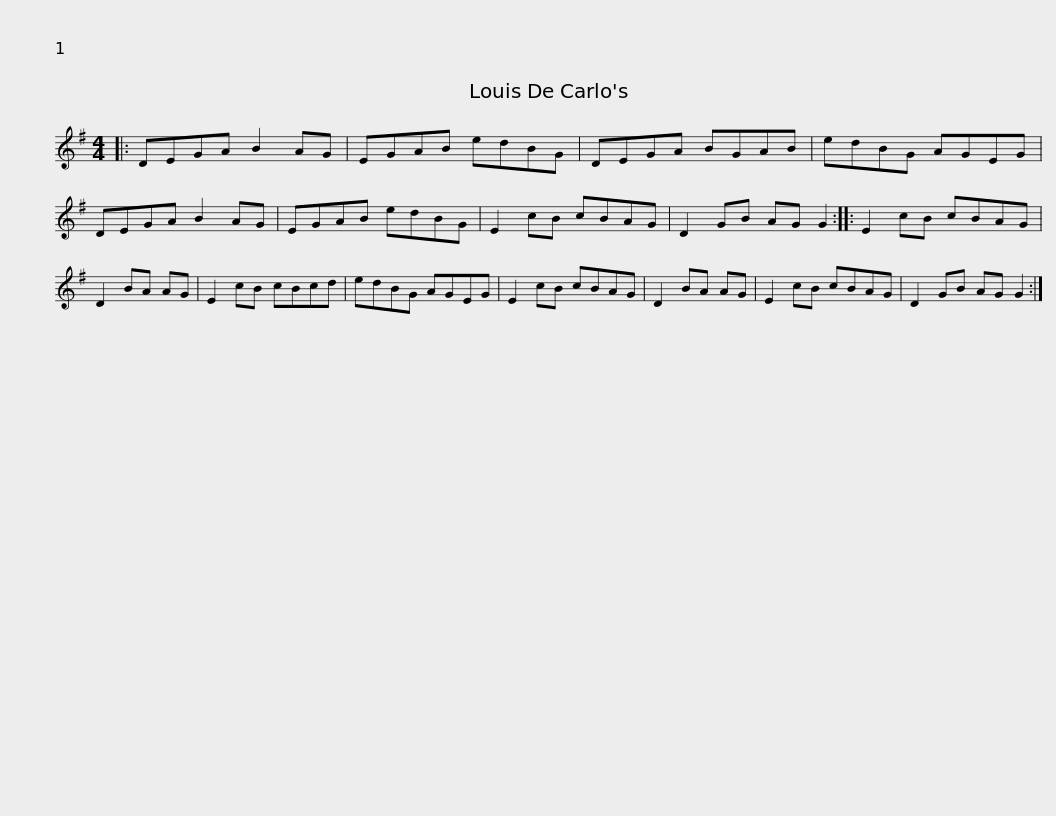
X:1
L:1/8
M:4/4
I:linebreak $
K:G
V:1 treble
V:1
|: DEGA B2 AG | EGAB edBG | DEGA BGAB | edBG AGEG | DEGA B2 AG |$ %5
 EGAB edBG | E2 cB cBAG | D2 GB AG G2 :: E2 cB cBAG | D2 BA AG | %10
 E2 cB cBcd |$ edBG AGEG | E2 cB cBAG | D2 BA AG | E2 cB cBAG | %15
 D2 GB AG G2 :| %16
